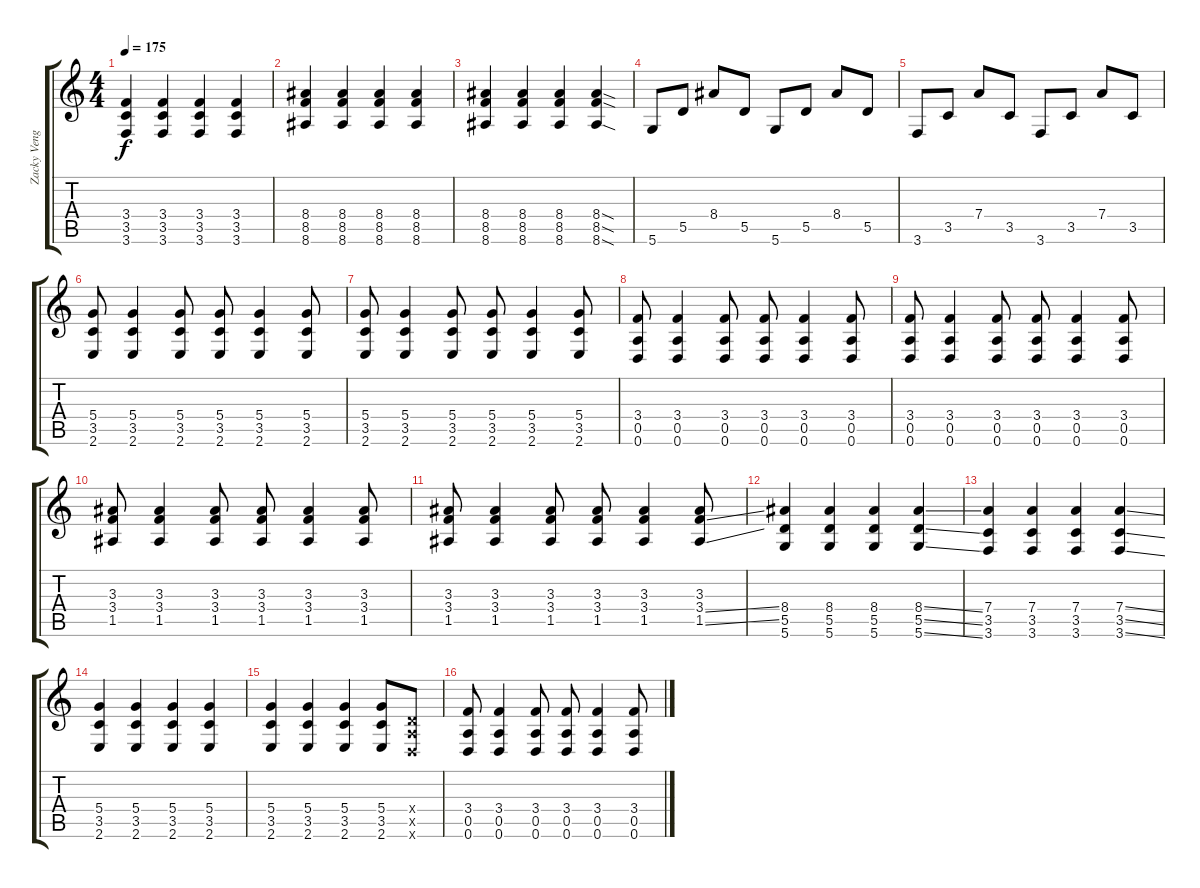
\track ("Zacky Vengeance" "Zacky Veng") {instrument distortionguitar}
\staff {score tabs}
\tuning (E4 B3 G3 D3 A2 D2) {hide}
\ts (4 4)
\tempo 175
\clef g2
\ks c
(3.4 3.5 3.6).4{dy f} (3.4 3.5 3.6).4 (3.4 3.5 3.6).4 (3.4 3.5 3.6).4 |
(8.4 8.5 8.6).4 (8.4 8.5 8.6).4 (8.4 8.5 8.6).4 (8.4 8.5 8.6).4 |
(8.4 8.5 8.6).4 (8.4 8.5 8.6).4 (8.4 8.5 8.6).4 (8.4{sod} 8.5{sod} 8.6{sod}).4 |
5.6.8 5.5.8 8.4.8 5.5.8 5.6.8 5.5.8 8.4.8 5.5.8 |
3.6.8 3.5.8 7.4.8 3.5.8 3.6.8 3.5.8 7.4.8 3.5.8 |
(5.4 3.5 2.6).8 (5.4 3.5 2.6).4 (5.4 3.5 2.6).8 (5.4 3.5 2.6).8 (5.4 3.5 2.6).4 (5.4 3.5 2.6).8 |
(5.4 3.5 2.6).8 (5.4 3.5 2.6).4 (5.4 3.5 2.6).8 (5.4 3.5 2.6).8 (5.4 3.5 2.6).4 (5.4 3.5 2.6).8 |
(3.4 0.5 0.6).8 (3.4 0.5 0.6).4 (3.4 0.5 0.6).8 (3.4 0.5 0.6).8 (3.4 0.5 0.6).4 (3.4 0.5 0.6).8 |
(3.4 0.5 0.6).8 (3.4 0.5 0.6).4 (3.4 0.5 0.6).8 (3.4 0.5 0.6).8 (3.4 0.5 0.6).4 (3.4 0.5 0.6).8 |
(3.3 3.4 1.5).8 (3.3 3.4 1.5).4 (3.3 3.4 1.5).8 (3.3 3.4 1.5).8 (3.3 3.4 1.5).4 (3.3 3.4 1.5).8 |
(3.3 3.4 1.5).8 (3.3 3.4 1.5).4 (3.3 3.4 1.5).8 (3.3 3.4 1.5).8 (3.3 3.4 1.5).4 (3.3 3.4{ss} 1.5{ss}).8 |
(8.4 5.5 5.6).4 (8.4 5.5 5.6).4 (8.4 5.5 5.6).4 (8.4{ss} 5.5{ss} 5.6{ss}).4 |
(7.4 3.5 3.6).4 (7.4 3.5 3.6).4 (7.4 3.5 3.6).4 (7.4{ss} 3.5{ss} 3.6{ss}).4 |
(5.4 3.5 2.6).4 (5.4 3.5 2.6).4 (5.4 3.5 2.6).4 (5.4 3.5 2.6).4 |
(5.4 3.5 2.6).4 (5.4 3.5 2.6).4 (5.4 3.5 2.6).4 (5.4 3.5 2.6).8 (0.4{x} 0.5{x} 0.6{x}).8 |
(3.4 0.5 0.6).8 (3.4 0.5 0.6).4 (3.4 0.5 0.6).8 (3.4 0.5 0.6).8 (3.4 0.5 0.6).4 (3.4 0.5 0.6).8
